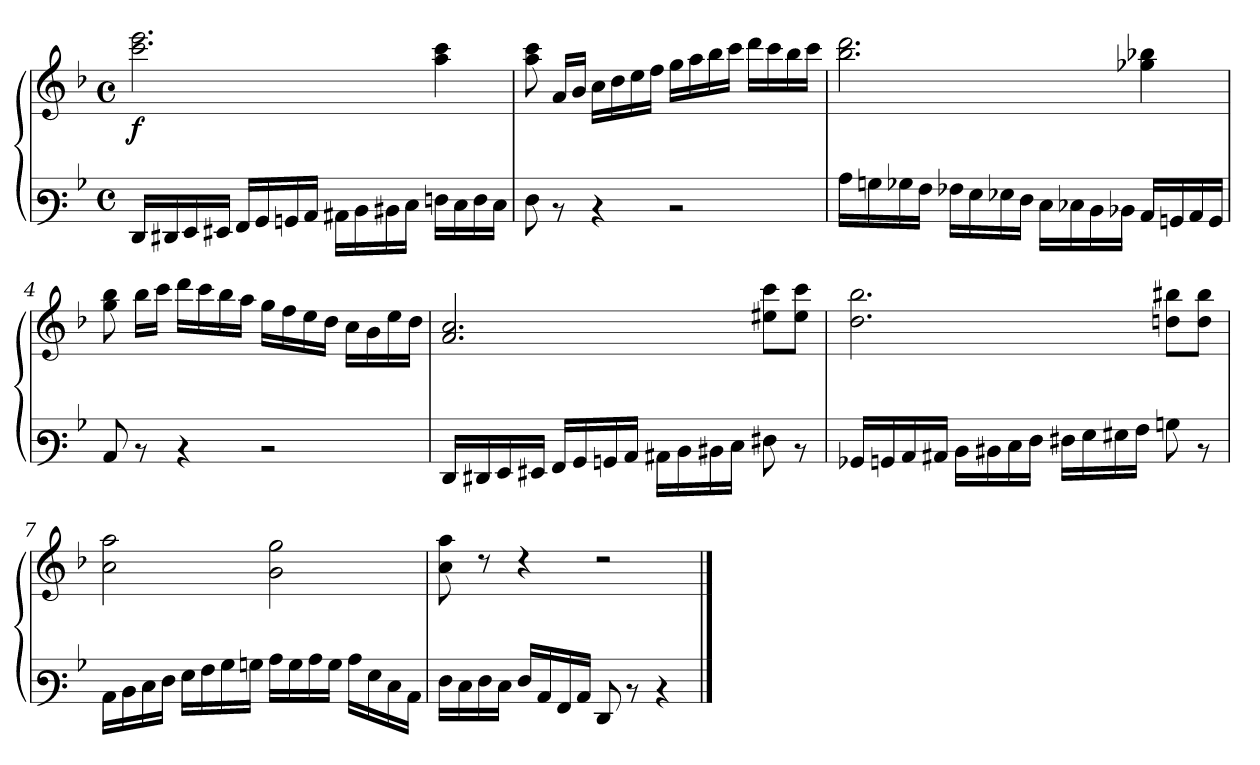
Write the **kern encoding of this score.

**kern	**kern	**dynam
*part1	*part1	*part1
*staff2	*staff1	*staff1/2
*clefF3	*clefG3	*
*k[b-]	*k[b-]	*
*M4/4	*M4/4	*
*met(c)	*met(c)	*
=1	=1	=1
!	!	!LO:DY:b
16FF/LL	2.aa\ 2.ccc\	f
16FF#X/	.	.
16GG/	.	.
16GG#X/JJ	.	.
16AA/LL	.	.
16BB-/	.	.
16BBn/	.	.
16C/JJ	.	.
16C#X\LL	.	.
16D\	.	.
16D#X\	.	.
16E\JJ	.	.
16Fn\LL	4ff\ 4aa\	.
16E\	.	.
16F\	.	.
16E\JJ	.	.
=2	=2	=2
8F\	8ff\ 8aa\	.
8rD	16f/LL	.
.	16g/JJ	.
4rD	16a\LL	.
.	16b-\	.
.	16cc\	.
.	16dd\JJ	.
2rD	16ee\LL	.
.	16ff\	.
.	16gg\	.
.	16aa\JJ	.
.	16bb-\LL	.
.	16aa\	.
.	16gg\	.
.	16aa\JJ	.
!!LO:LB:g=z
=3	=3	=3
16c\LL	2.gg\ 2.bb-\	.
16Bn\	.	.
16B-X\	.	.
16A\JJ	.	.
16A-X\LL	.	.
16G\	.	.
16G-X\	.	.
16F\JJ	.	.
16E\LL	.	.
16E-X\	.	.
16D\	.	.
16D-X\JJ	.	.
16C/LL	4ee-\ 4gg-\	.
16BBn/	.	.
16C/	.	.
16BB/JJ	.	.
=4	=4	=4
8C/	8ee\ 8gg\	.
8rD	16gg\LL	.
.	16aa\JJ	.
4rD	16bb-\LL	.
.	16aa\	.
.	16gg\	.
.	16ff\JJ	.
2rE	16ee\LL	.
.	16dd\	.
.	16cc\	.
.	16b-\JJ	.
.	16a\LL	.
.	16g\	.
.	16cc\	.
.	16b-\JJ	.
!!LO:LB:g=z
=5	=5	=5
16FF/LL	2.f/ 2.a/	.
16FF#X/	.	.
16GG/	.	.
16GG#X/JJ	.	.
16AA/LL	.	.
16BB-/	.	.
16BBn/	.	.
16C/JJ	.	.
16C#X\LL	.	.
16D\	.	.
16D#X\	.	.
16E\JJ	.	.
8F#\	8cc#\ 8aa\L	.
8rD	8cc#\ 8aa\J	.
=6	=6	=6
16BB-X/LL	2.b-\ 2.gg\	.
16BBn/	.	.
16C/	.	.
16C#X/JJ	.	.
16D\LL	.	.
16D#X\	.	.
16E\	.	.
16F\JJ	.	.
16F#X\LL	.	.
16G\	.	.
16G#X\	.	.
16A\JJ	.	.
8B\	8b\ 8gg#\L	.
8rD	8b\ 8gg#\J	.
!!LO:LB:g=z
=7	=7	=7
16C\LL	2a\ 2ff\	.
16D\	.	.
16E\	.	.
16F\JJ	.	.
16G\LL	.	.
16A\	.	.
16B-\	.	.
16Bn\JJ	.	.
16c\LL	2g\ 2ee\	.
16B\	.	.
16c\	.	.
16B\JJ	.	.
16c\LL	.	.
16G\	.	.
16E\	.	.
16C\JJ	.	.
=8	=8	=8
16F\LL	8a\ 8ff\	.
16E\	.	.
16F\	8rb	.
16E\JJ	.	.
16F/LL	4rb	.
16C/	.	.
16AA/	.	.
16C/JJ	.	.
8FF/	2rb	.
8rD	.	.
4rD	.	.
==	==	==
*-	*-	*-
